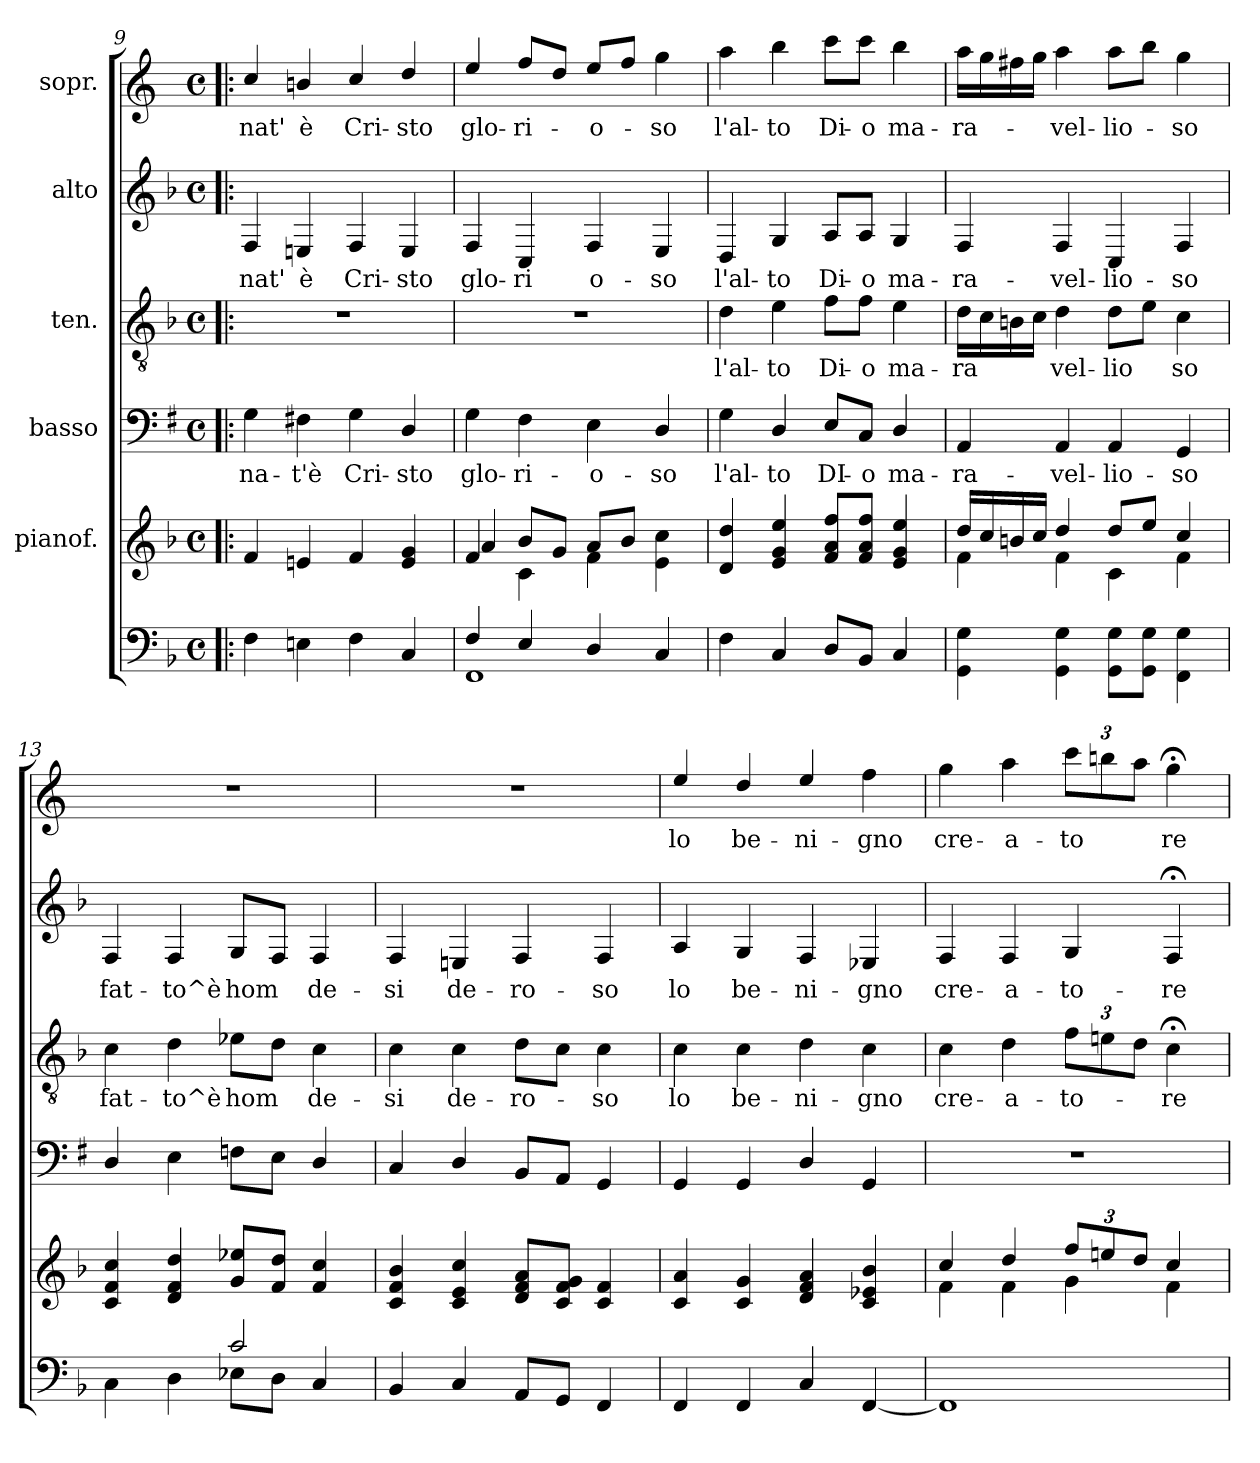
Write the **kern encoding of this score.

**kern	**kern	**kern	**text	**kern	**text	**kern	**text	**kern	**text
*part6	*part5	*part4	*part4	*part3	*part3	*part2	*part2	*part1	*part1
*staff6	*staff5	*staff4	*staff4	*staff3	*staff3	*staff2	*staff2	*staff1	*staff1
*	*I"pianof.	*I"basso	*	*I"ten.	*	*I"alto	*	*I"sopr.	*
*clefF4	*clefG2	*clefF4	*	*clefGv2	*	*clefG2	*	*clefG2	*
*	*	*ITrd1c2	*	*	*	*ITrd-7c-12	*	*ITrd4c7	*
*k[b-]	*k[b-]	*k[b-]	*	*k[b-]	*	*k[b-]	*	*k[b-]	*
*F:	*F:	*F:	*	*F:	*	*F:	*	*F:	*
*M4/4	*M4/4	*M4/4	*	*M4/4	*	*M4/4	*	*M4/4	*
*met(c)	*met(c)	*met(c)	*	*met(c)	*	*met(c)	*	*met(c)	*
=9!|:	=9!|:	=9!|:	=9!|:	=9!|:	=9!|:	=9!|:	=9!|:	=9!|:	=9!|:
!	!	!	!LO:LY:b	!	!	!	!LO:LY:b	!	!LO:LY:b
4F\	4f/	4F\	na-	1r	.	4f/	nat'	4f/	nat'
!	!	!	!LO:LY:b	!	!	!	!LO:LY:b	!	!LO:LY:b
4Eni\	4eni/	4Eni\	-t'è	.	.	4eni/	è	4eni/	è
!	!	!	!LO:LY:b	!	!	!	!LO:LY:b	!	!LO:LY:b
4F\	4f/	4F\	Cri-	.	.	4f/	Cri-	4f/	Cri-
!	!	!	!LO:LY:b	!	!	!	!LO:LY:b	!	!LO:LY:b
4C/	4e/ 4g/	4C/	-sto	.	.	4e/	-sto	4g/	-sto
!!LO:PB:g=z
=10	=10	=10	=10	=10	=10	=10	=10	=10	=10
*^	*^	*	*	*	*	*	*	*	*
*	*	*	*^	*	*	*	*	*	*	*	*
!	!	!	!	!	!	!LO:LY:b	!	!	!	!LO:LY:b	!	!LO:LY:b
4F/	1FF	4f/	4a/	4ryy	4F\	glo-	1r	.	4f/	glo-	4a/	glo-
!	!	!	!	!	!	!LO:LY:b	!	!	!	!LO:LY:b	!	!LO:LY:b
4E/	.	2.ryy	8b-/L	4c\	4E\	-ri-	.	.	4c/	-ri	8b-/L	-ri-
.	.	.	8g/J	.	.	.	.	.	.	.	8g/J	.
!	!	!	!	!	!	!LO:LY:b	!	!	!	!LO:LY:b	!	!LO:LY:b
4D/	.	.	8a/L	4f\	4D\	-o-	.	.	4f/	o-	8a/L	-o-
.	.	.	8b-/J	.	.	.	.	.	.	.	8b-/J	.
!	!	!	!	!	!	!LO:LY:b	!	!	!	!LO:LY:b	!	!LO:LY:b
4C/	.	.	4e\ 4cc\	4ryy	4C/	-so	.	.	4e/	-so	4cc\	-so
*v	*v	*	*	*	*	*	*	*	*	*	*	*
=11	=11	=11	=11	=11	=11	=11	=11	=11	=11	=11	=11
!	!	!	!	!	!LO:LY:b	!	!LO:LY:b	!	!LO:LY:b	!	!LO:LY:b
*	*v	*v	*v	*	*	*	*	*	*	*	*
4F\	4d/ 4dd/	4F\	l'al-	4d\	l'al-	4d/	l'al-	4dd\	l'al-
!	!	!	!LO:LY:b	!	!LO:LY:b	!	!LO:LY:b	!	!LO:LY:b
4C/	4e/ 4g/ 4ee/	4C/	-to	4e\	-to	4g/	-to	4ee\	-to
!	!	!	!LO:LY:b	!	!LO:LY:b	!	!LO:LY:b	!	!LO:LY:b
8D/L	8f/ 8a/ 8ff/L	8D/L	DI-	8f\L	Di-	8a/L	Di-	8ff\L	Di-
!	!	!	!LO:LY:b	!	!LO:LY:b	!	!LO:LY:b	!	!LO:LY:b
8BB-/J	8f/ 8a/ 8ff/J	8BB-/J	-o	8f\J	-o	8a/J	-o	8ff\J	-o
!	!	!	!LO:LY:b	!	!LO:LY:b	!	!LO:LY:b	!	!LO:LY:b
4C/	4e/ 4g/ 4ee/	4C/	ma-	4e\	ma-	4g/	ma-	4ee\	ma-
=12	=12	=12	=12	=12	=12	=12	=12	=12	=12
*	*^	*	*	*	*	*	*	*	*
!	!	!	!	!LO:LY:b	!	!LO:LY:b	!	!LO:LY:b	!	!LO:LY:b
4GG\ 4G\	4f\	16dd/LL	4GG/	-ra-	16d\LL	-ra	4f/	-ra-	16dd\LL	-ra-
.	.	16cc/	.	.	16c\	.	.	.	16cc\	.
.	.	16bn/	.	.	16Bn\	.	.	.	16bn\	.
.	.	16cc/JJ	.	.	16c\JJ	.	.	.	16cc\JJ	.
!	!	!	!	!LO:LY:b	!	!LO:LY:b	!	!LO:LY:b	!	!LO:LY:b
4GG\ 4G\	4f\	4dd/	4GG/	-vel-	4d\	vel-	4f/	-vel-	4dd\	-vel-
!	!	!	!	!LO:LY:b	!	!LO:LY:b	!	!LO:LY:b	!	!LO:LY:b
8GG\ 8G\L	4c\	8dd/L	4GG/	-lio-	8d\L	-lio	4c/	-lio-	8dd\L	-lio-
8GG\ 8G\J	.	8ee/J	.	.	8e\J	.	.	.	8ee\J	.
!	!	!	!	!LO:LY:b	!	!LO:LY:b	!	!LO:LY:b	!	!LO:LY:b
4FF\ 4G\	4f\	4cc/	4FF/	-so	4c\	so	4f/	-so	4cc\	-so
!!LO:LB:g=z
=13	=13	=13	=13	=13	=13	=13	=13	=13	=13	=13
*^	*	*	*	*	*	*	*	*	*	*
!	!	!	!	!	!	!	!LO:LY:b	!	!LO:LY:b	!	!
*	*	*v	*v	*	*	*	*	*	*	*	*
2ryy	4C\	4c/ 4f/ 4cc/	4C/	.	4c\	fat-	4f/	fat-	1r	.
!	!	!	!	!	!	!LO:LY:b	!	!LO:LY:b	!	!
.	4D\	4d/ 4f/ 4dd/	4D\	.	4d\	-to^è	4f/	-to^è	.	.
!	!	!	!	!	!	!LO:LY:b	!	!LO:LY:b	!	!
2c/	8E-X\L	8g/ 8ee-X/L	8E-X\L	.	8e-X\L	hom	8g/L	hom	.	.
.	8D\J	8f/ 8dd/J	8D\J	.	8d\J	.	8f/J	.	.	.
!	!	!	!	!	!	!LO:LY:b	!	!LO:LY:b	!	!
.	4C/	4f/ 4cc/	4C/	.	4c\	de-	4f/	de-	.	.
=14	=14	=14	=14	=14	=14	=14	=14	=14	=14	=14
!	!	!	!	!	!	!LO:LY:b	!	!LO:LY:b	!	!
*v	*v	*	*	*	*	*	*	*	*	*
4BB-/	4c/ 4f/ 4b-/	4BB-/	.	4c\	-si	4f/	-si	1r	.
!	!	!	!	!	!LO:LY:b	!	!LO:LY:b	!	!
4C/	4c/ 4e/ 4cc/	4C/	.	4c\	de-	4eni/	de-	.	.
!	!	!	!	!	!LO:LY:b	!	!LO:LY:b	!	!
8AA/L	8d/ 8f/ 8a/L	8AA/L	.	8d\L	-ro-	4f/	-ro-	.	.
8GG/J	8c/ 8f/ 8g/J	8GG/J	.	8c\J	.	.	.	.	.
!	!	!	!	!	!LO:LY:b	!	!LO:LY:b	!	!
4FF/	4c/ 4f/	4FF/	.	4c\	-so	4f/	-so	.	.
=15	=15	=15	=15	=15	=15	=15	=15	=15	=15
!	!	!	!	!	!LO:LY:b	!	!LO:LY:b	!	!LO:LY:b
4FF/	4c/ 4a/	4FF/	.	4c\	lo	4a/	lo	4a/	lo
!	!	!	!	!	!LO:LY:b	!	!LO:LY:b	!	!LO:LY:b
4FF/	4c/ 4g/	4FF/	.	4c\	be-	4g/	be-	4g/	be-
!	!	!	!	!	!LO:LY:b	!	!LO:LY:b	!	!LO:LY:b
4C/	4d/ 4f/ 4a/	4C/	.	4d\	-ni-	4f/	-ni-	4a/	-ni-
!	!	!	!	!	!LO:LY:b	!	!LO:LY:b	!	!LO:LY:b
[<4FF/	4c/ 4e-X/ 4b-/	4FF/	.	4c\	-gno	4e-X/	-gno	4b-\	-gno
!!LO:LB:g=z
=16	=16	=16	=16	=16	=16	=16	=16	=16	=16
*	*^	*	*	*	*	*	*	*	*
!	!	!	!	!	!	!LO:LY:b	!	!LO:LY:b	!	!LO:LY:b
1FF]	4cc/	4f\	1r	.	4c\	cre-	4f/	cre-	4cc\	cre-
!	!	!	!	!	!	!LO:LY:b	!	!LO:LY:b	!	!LO:LY:b
.	4dd/	4f\	.	.	4d\	-a-	4f/	-a-	4dd\	-a-
!	!	!	!	!	!	!LO:LY:b	!	!LO:LY:b	!	!LO:LY:b
.	12ff/L	4g\	.	.	12f\L	-to-	4g/	-to-	12ff\L	-to
.	12eeni/	.	.	.	12eni\	.	.	.	12eeni\	.
.	12dd/J	.	.	.	12d\J	.	.	.	12dd\J	.
!	!	!	!	!	!	!LO:LY:b	!	!LO:LY:b	!	!LO:LY:b
.	4cc/	4f\	.	.	4c;<\	-re	4f;/	-re	4cc;<\	re
*	*v	*v	*	*	*	*	*	*	*	*
=	=	=	=	=	=	=	=	=	=
*-	*-	*-	*-	*-	*-	*-	*-	*-	*-
